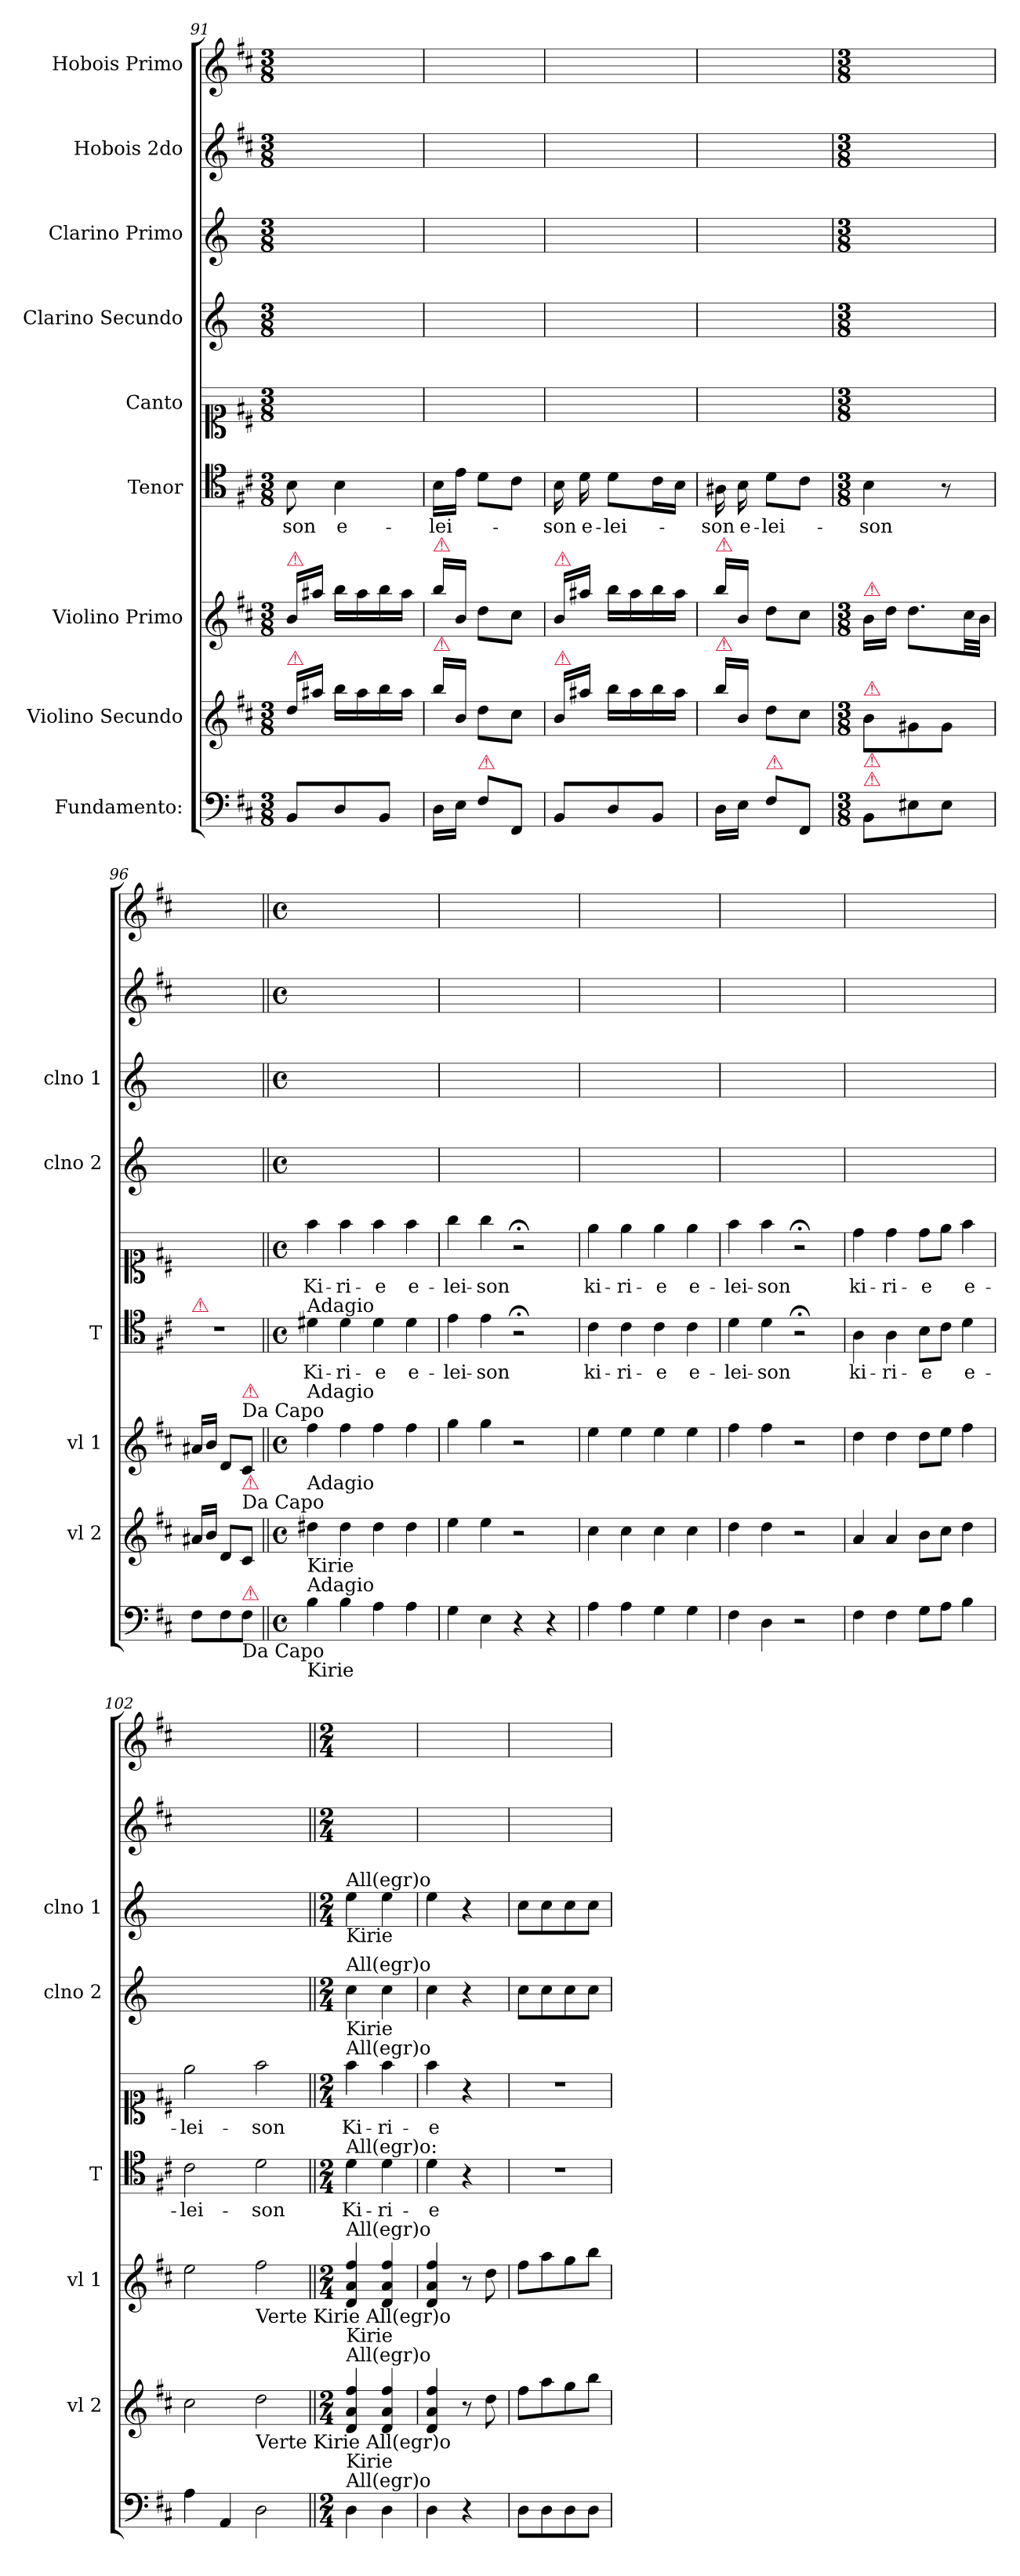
**kern	**kern	**kern	**kern	**text	**kern	**text	**kern	**kern	**kern	**kern
*part9	*part8	*part7	*part6	*part6	*part5	*part5	*part4	*part3	*part2	*part1
*staff9	*staff8	*staff7	*staff6	*staff6	*staff5	*staff5	*staff4	*staff3	*staff2	*staff1
*I"Fundamento:	*I"Violino Secundo	*I"Violino Primo	*I"Tenor	*	*I"Canto	*	*I"Clarino Secundo	*I"Clarino Primo	*I"Hobois 2do	*I"Hobois Primo
*	*I'vl 2	*I'vl 1	*I'T	*	*	*	*I'clno 2	*I'clno 1	*	*
*clefF4	*clefG2	*clefG2	*clefC4	*	*clefC1	*	*clefG2	*clefG2	*clefG2	*clefG2
*	*	*	*	*	*	*	*ITrd-1c-2	*ITrd-1c-2	*	*
*k[f#c#]	*k[f#c#]	*k[f#c#]	*k[f#c#]	*	*k[f#c#]	*	*k[f#c#]	*k[f#c#]	*k[f#c#]	*k[f#c#]
*D:	*D:	*D:	*D:	*	*D:	*	*D:	*D:	*D:	*D:
*M3/8	*M3/8	*M3/8	*M3/8	*	*M3/8	*	*M3/8	*M3/8	*M3/8	*M3/8
=91	=91	=91	=91	=91	=91	=91	=91	=91	=91	=91
!	!	!LO:TX:a:color=crimson:t=⚠	!	!	!	!	!	!	!	!
!	!LO:TX:a:color=crimson:t=⚠	!	!	!	!	!	!	!	!	!
8BB/L	16dd/LL	16b/LL	8B\	-son	4.ryy	.	4.ryy	4.ryy	4.ryy	4.ryy
.	16aa#X\JJ	16aa#X\JJ	.	.	.	.	.	.	.	.
8D/	16bb\LL	16bb\LL	4B\	e-	.	.	.	.	.	.
.	16aa#\	16aa#\	.	.	.	.	.	.	.	.
8BB/J	16bb\	16bb\	.	.	.	.	.	.	.	.
.	16aa#\JJ	16aa#\JJ	.	.	.	.	.	.	.	.
=92	=92	=92	=92	=92	=92	=92	=92	=92	=92	=92
!	!	!LO:TX:a:color=crimson:t=⚠	!	!	!	!	!	!	!	!
!	!LO:TX:a:color=crimson:t=⚠	!	!	!	!	!	!	!	!	!
16D\LL	16bb\LL	16bb\LL	16B\LL	-lei-	4.ryy	.	4.ryy	4.ryy	4.ryy	4.ryy
16E\JJ	16b/JJ	16b/JJ	16e\JJ	.	.	.	.	.	.	.
!LO:TX:a:color=crimson:t=⚠	!	!	!	!	!	!	!	!	!	!
8F#\L	8dd\L	8dd\L	8d\L	.	.	.	.	.	.	.
8FF#/J	8cc#\J	8cc#\J	8c#\J	.	.	.	.	.	.	.
=93	=93	=93	=93	=93	=93	=93	=93	=93	=93	=93
!	!	!LO:TX:a:color=crimson:t=⚠	!	!	!	!	!	!	!	!
!	!LO:TX:a:color=crimson:t=⚠	!	!	!	!	!	!	!	!	!
8BB/L	16b/LL	16b/LL	16B\	-son	4.ryy	.	4.ryy	4.ryy	4.ryy	4.ryy
.	16aa#X\JJ	16aa#X\JJ	16d\	e-	.	.	.	.	.	.
8D/	16bb\LL	16bb\LL	8d\L	-lei-	.	.	.	.	.	.
.	16aa#\	16aa#\	.	.	.	.	.	.	.	.
8BB/J	16bb\	16bb\	16c#\L	.	.	.	.	.	.	.
.	16aa#\JJ	16aa#\JJ	16B\JJ	.	.	.	.	.	.	.
=94	=94	=94	=94	=94	=94	=94	=94	=94	=94	=94
!	!	!LO:TX:a:color=crimson:t=⚠	!	!	!	!	!	!	!	!
!	!LO:TX:a:color=crimson:t=⚠	!	!	!	!	!	!	!	!	!
16D\LL	16bb\LL	16bb\LL	16A#X\	-son	4.ryy	.	4.ryy	4.ryy	4.ryy	4.ryy
16E\JJ	16b/JJ	16b/JJ	16B\	e-	.	.	.	.	.	.
!LO:TX:a:color=crimson:t=⚠	!	!	!	!	!	!	!	!	!	!
8F#\L	8dd\L	8dd\L	8d\L	-lei-	.	.	.	.	.	.
8FF#/J	8cc#\J	8cc#\J	8c#\J	.	.	.	.	.	.	.
=95	=95	=95	=95	=95	=95	=95	=95	=95	=95	=95
*M3/8	*M3/8	*M3/8	*M3/8	*	*M3/8	*	*M3/8	*M3/8	*M3/8	*M3/8
!	!	!LO:TX:a:color=crimson:t=⚠	!	!	!	!	!	!	!	!
!	!LO:TX:a:color=crimson:t=⚠	!	!	!	!	!	!	!	!	!
!LO:TX:a:color=crimson:t=⚠	!	!	!	!	!	!	!	!	!	!
!LO:TX:a:color=crimson:t=⚠	!	!	!	!	!	!	!	!	!	!
8BB/L	8b\L	16b\LL	4B\	-son	4.ryy	.	4.ryy	4.ryy	4.ryy	4.ryy
.	.	16dd\JJ	.	.	.	.	.	.	.	.
8E#X\	8g#X\	8.dd\L	.	.	.	.	.	.	.	.
8E#\J	8g#\J	.	8r	.	.	.	.	.	.	.
.	.	32cc#\LL	.	.	.	.	.	.	.	.
.	.	32b\JJJ	.	.	.	.	.	.	.	.
=96	=96	=96	=96	=96	=96	=96	=96	=96	=96	=96
!	!	!	!LO:TX:a:color=crimson:t=⚠	!	!	!	!	!	!	!
8F#\L	16a#X/LL	16a#X/LL	4.r	.	4.ryy	.	4.ryy	4.ryy	4.ryy	4.ryy
.	16b/JJ	16b/JJ	.	.	.	.	.	.	.	.
8F#\	8d/L	8d/L	.	.	.	.	.	.	.	.
!	!	!LO:TX:a:t=Da Capo	!	!	!	!	!	!	!	!
!	!	!LO:TX:a:color=crimson:t=⚠	!	!	!	!	!	!	!	!
!	!LO:TX:a:t=Da Capo	!	!	!	!	!	!	!	!	!
!	!LO:TX:a:color=crimson:t=⚠	!	!	!	!	!	!	!	!	!
!LO:TX:b:t=Da Capo	!	!	!	!	!	!	!	!	!	!
!LO:TX:a:color=crimson:t=⚠	!	!	!	!	!	!	!	!	!	!
8F#\J	8c#/J	8c#/J	.	.	.	.	.	.	.	.
=97||	=97||	=97||	=97||	=97||	=97||	=97||	=97||	=97||	=97||	=97||
*M4/4	*M4/4	*M4/4	*M4/4	*	*M4/4	*	*M4/4	*M4/4	*M4/4	*M4/4
*met(c)	*met(c)	*met(c)	*met(c)	*	*met(c)	*	*met(c)	*met(c)	*met(c)	*met(c)
!	!	!	!LO:TX:a:t=Adagio	!	!	!	!	!	!	!
!	!	!LO:TX:a:t=Adagio	!	!	!	!	!	!	!	!
!	!LO:TX:a:t=Adagio	!	!	!	!	!	!	!	!	!
!	!LO:TX:b:t=Kirie	!	!	!	!	!	!	!	!	!
!LO:TX:a:t=Adagio	!	!	!	!	!	!	!	!	!	!
!LO:TX:b:t=Kirie	!	!	!	!	!	!	!	!	!	!
4B\	4dd#X\	4ff#\	4d#X\	Ki-	4ff#\	Ki-	1ryy	1ryy	1ryy	1ryy
4B\	4dd#\	4ff#\	4d#\	-ri-	4ff#\	-ri-	.	.	.	.
4A\	4dd#\	4ff#\	4d#\	-e	4ff#\	-e	.	.	.	.
4A\	4dd#\	4ff#\	4d#\	e-	4ff#\	e-	.	.	.	.
=98	=98	=98	=98	=98	=98	=98	=98	=98	=98	=98
4G\	4ee\	4gg\	4e\	-lei-	4gg\	-lei-	1ryy	1ryy	1ryy	1ryy
4E\	4ee\	4gg\	4e\	-son	4gg\	-son	.	.	.	.
4r	2r	2r	2r;<	.	2r;<	.	.	.	.	.
4r	.	.	.	.	.	.	.	.	.	.
=99	=99	=99	=99	=99	=99	=99	=99	=99	=99	=99
4A\	4cc#\	4ee\	4c#\	ki-	4ee\	ki-	1ryy	1ryy	1ryy	1ryy
4A\	4cc#\	4ee\	4c#\	-ri-	4ee\	-ri-	.	.	.	.
4G\	4cc#\	4ee\	4c#\	-e	4ee\	-e	.	.	.	.
4G\	4cc#\	4ee\	4c#\	e-	4ee\	e-	.	.	.	.
=100	=100	=100	=100	=100	=100	=100	=100	=100	=100	=100
4F#\	4dd\	4ff#\	4d\	-lei-	4ff#\	-lei-	1ryy	1ryy	1ryy	1ryy
4D\	4dd\	4ff#\	4d\	-son	4ff#\	-son	.	.	.	.
2r	2r	2r	2r;<	.	2r;<	.	.	.	.	.
=101	=101	=101	=101	=101	=101	=101	=101	=101	=101	=101
4F#\	4a/	4dd\	4A\	ki-	4dd\	ki-	1ryy	1ryy	1ryy	1ryy
4F#\	4a/	4dd\	4A\	-ri-	4dd\	-ri-	.	.	.	.
8G\L	8b\L	8dd\L	8B\L	-e	8dd\L	-e	.	.	.	.
8A\J	8cc#\J	8ee\J	8c#\J	.	8ee\J	.	.	.	.	.
4B\	4dd\	4ff#\	4d\	e-	4ff#\	e-	.	.	.	.
=102	=102	=102	=102	=102	=102	=102	=102	=102	=102	=102
4A\	2cc#\	2ee\	2c#\	-lei-	2ee\	-lei-	1ryy	1ryy	1ryy	1ryy
4AA/	.	.	.	.	.	.	.	.	.	.
!	!	!LO:TX:b:t=Verte Kirie All(egr)o	!	!	!	!	!	!	!	!
!	!LO:TX:b:t=Verte Kirie All(egr)o	!	!	!	!	!	!	!	!	!
2D\	2dd\	2ff#\	2d\	-son	2ff#\	-son	.	.	.	.
=103||	=103||	=103||	=103||	=103||	=103||	=103||	=103||	=103||	=103||	=103||
*M2/4	*M2/4	*M2/4	*M2/4	*	*M2/4	*	*M2/4	*M2/4	*M2/4	*M2/4
!	!	!	!	!	!	!	!	!LO:TX:b:t=Kirie	!	!
!	!	!	!	!	!	!	!	!LO:TX:a:t=All(egr)o	!	!
!	!	!	!	!	!	!	!LO:TX:b:t=Kirie	!	!	!
!	!	!	!	!	!	!	!LO:TX:a:t=All(egr)o	!	!	!
!	!	!	!	!	!LO:TX:a:t=All(egr)o	!	!	!	!	!
!	!	!	!LO:TX:a:t=All(egr)o&colon;	!	!	!	!	!	!	!
!	!	!LO:TX:b:t=Kirie	!	!	!	!	!	!	!	!
!	!	!LO:TX:a:t=All(egr)o	!	!	!	!	!	!	!	!
!	!LO:TX:b:t=Kirie	!	!	!	!	!	!	!	!	!
!	!LO:TX:a:t=All(egr)o	!	!	!	!	!	!	!	!	!
!LO:TX:a:t=All(egr)o	!	!	!	!	!	!	!	!	!	!
4D\	4d/ 4a/ 4ff#/	4d/ 4a/ 4ff#/	4d\	Ki-	4ff#\	Ki-	4dd\	4ff#\	2ryy	2ryy
4D\	4d/ 4a/ 4ff#/	4d/ 4a/ 4ff#/	4d\	-ri-	4ff#\	-ri-	4dd\	4ff#\	.	.
=104	=104	=104	=104	=104	=104	=104	=104	=104	=104	=104
4D\	4d/ 4a/ 4ff#/	4d/ 4a/ 4ff#/	4d\	-e	4ff#\	-e	4dd\	4ff#\	2ryy	2ryy
4r	8r	8r	4r	.	4r	.	4r	4r	.	.
.	8dd\	8dd\	.	.	.	.	.	.	.	.
=105	=105	=105	=105	=105	=105	=105	=105	=105	=105	=105
!	!	!	!LO:N:vis=0	!	!LO:N:vis=0	!	!	!	!	!
8D\L	8ff#\L	8ff#\L	2r	.	2r	.	8dd\L	8dd\L	2ryy	2ryy
8D\	8aa\	8aa\	.	.	.	.	8dd\	8dd\	.	.
8D\	8gg\	8gg\	.	.	.	.	8dd\	8dd\	.	.
8D\J	8bb\J	8bb\J	.	.	.	.	8dd\J	8dd\J	.	.
=	=	=	=	=	=	=	=	=	=	=
*-	*-	*-	*-	*-	*-	*-	*-	*-	*-	*-
